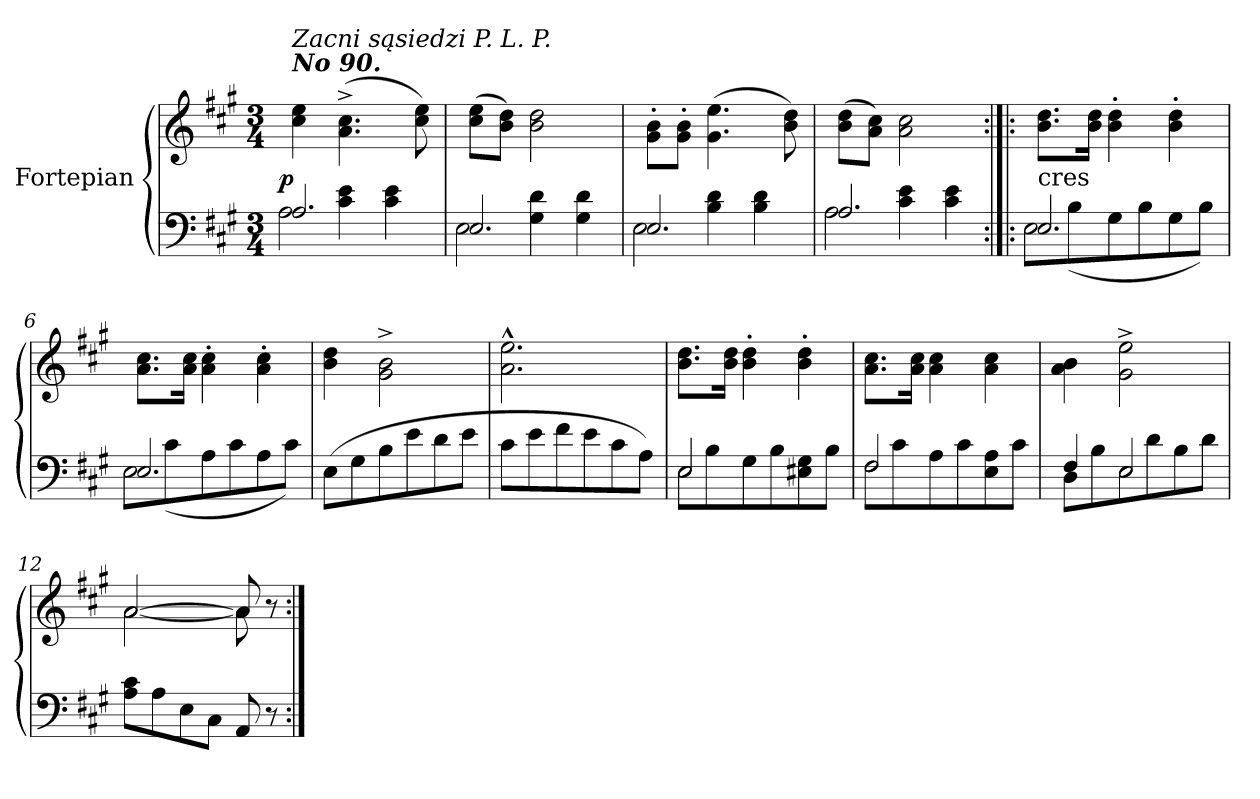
**kern	**kern	**dynam
*part1	*part1	*part1
*staff2	*staff1	*staff1/2
*I"Fortepian	*	*
*clefF4	*clefG2	*
*k[f#c#g#]	*k[f#c#g#]	*
*M3/4	*M3/4	*
=1	=1	=1
*^	*	*
!	!	!LO:TX:a:Bi:t=No 90.	!
!	!	!LO:TX:a:i:t=Zacni sąsiedzi P. L. P.	!
!	!LO:N:vis=2	!	!LO:DY:rj
2.A/	4A\	4cc#\ 4ee\	p
.	4c#\ 4e\	(4.a^\ 4.cc#^\	.
.	4c#\ 4e\	.	.
.	.	8cc#\ 8ee\)	.
=2	=2	=2	=2
!	!LO:N:vis=2	!	!
2.E/	4E\	(8cc#\ 8ee\L	.
.	.	8b\ 8dd\J)	.
.	4G#\ 4d\	2b\ 2dd\	.
.	4G#\ 4d\	.	.
=3	=3	=3	=3
!	!LO:N:vis=2	!	!
2.E/	4E\	8g#'\ 8b'\L	.
.	.	8g#'\ 8b'\J	.
.	4B\ 4d\	(4.g#\ 4.ee\	.
.	4B\ 4d\	.	.
.	.	8b\ 8dd\)	.
=4	=4	=4	=4
!	!LO:N:vis=2	!	!
2.A/	4A\	(8b\ 8dd\L	.
.	.	8a\ 8cc#\J)	.
.	4c#\ 4e\	2a\ 2cc#\	.
.	4c#\ 4e\	.	.
=5:|!|:	=5:|!|:	=5:|!|:	=5:|!|:
!	!	!LO:TX:c:t=cres	!
!	!LO:N:vis=2	!	!
2.E/	8E\	8.b\ 8.dd\L	.
.	(>8B\	.	.
.	.	16b\ 16dd\Jk	.
.	8G#\	4b'\ 4dd'\	.
.	8B\	.	.
.	8G#\	4b'\ 4dd'\	.
.	8B\J)	.	.
=6	=6	=6	=6
!	!LO:N:vis=2	!	!
2.E/	8E\	8.a\ 8.cc#\L	.
.	(>8c#\	.	.
.	.	16a\ 16cc#\Jk	.
.	8A\	4a'\ 4cc#'\	.
.	8c#\	.	.
.	8A\	4a'\ 4cc#'\	.
.	8c#\J)	.	.
*v	*v	*	*
=7	=7	=7
(8E\L	4b\ 4dd\	.
8G#\	.	.
8B\	2g#^\ 2b^\	.
8e\	.	.
8d\	.	.
8e\J	.	.
=8	=8	=8
8c#\L	2.a^^\ 2.ee^^\	.
8e\	.	.
8f#\	.	.
8e\	.	.
8c#\	.	.
8A\J)	.	.
=9	=9	=9
*^	*	*
!	!LO:N:vis=2	!	!
2E/	8E\	8.b\ 8.dd\L	.
.	8B\	.	.
.	.	16b\ 16dd\Jk	.
.	8G#\	4b'\ 4dd'\	.
.	8B\	.	.
4ryy	8E#X\ 8G#\	4b'\ 4dd'\	.
.	8B\J	.	.
=10	=10	=10	=10
!	!LO:N:vis=2	!	!
2F#/	8F#\	8.a\ 8.cc#\L	.
.	8c#\	.	.
.	.	16a\ 16cc#\Jk	.
.	8A\	4a\ 4cc#\	.
.	8c#\	.	.
4ryy	8E\ 8A\	4a\ 4cc#\	.
.	8c#\J	.	.
=11	=11	=11	=11
4F#/	8D\L	4a\ 4b\	.
.	8B\J	.	.
!	!LO:N:vis=2	!	!
2E/	8E\	2g#^\ 2ee^\	.
.	8d\	.	.
.	8B\	.	.
.	8d\J	.	.
*v	*v	*	*
=12	=12	=12
*	*^	*
8A\ 8c#\L	[2a/	[2a\	.
8A\	.	.	.
8E\	.	.	.
8C#\J	.	.	.
8AA/	8a/]	8a\]	.
8r	8r	8ryy	.
*	*v	*v	*
=:|!	=:|!	=:|!
*-	*-	*-
